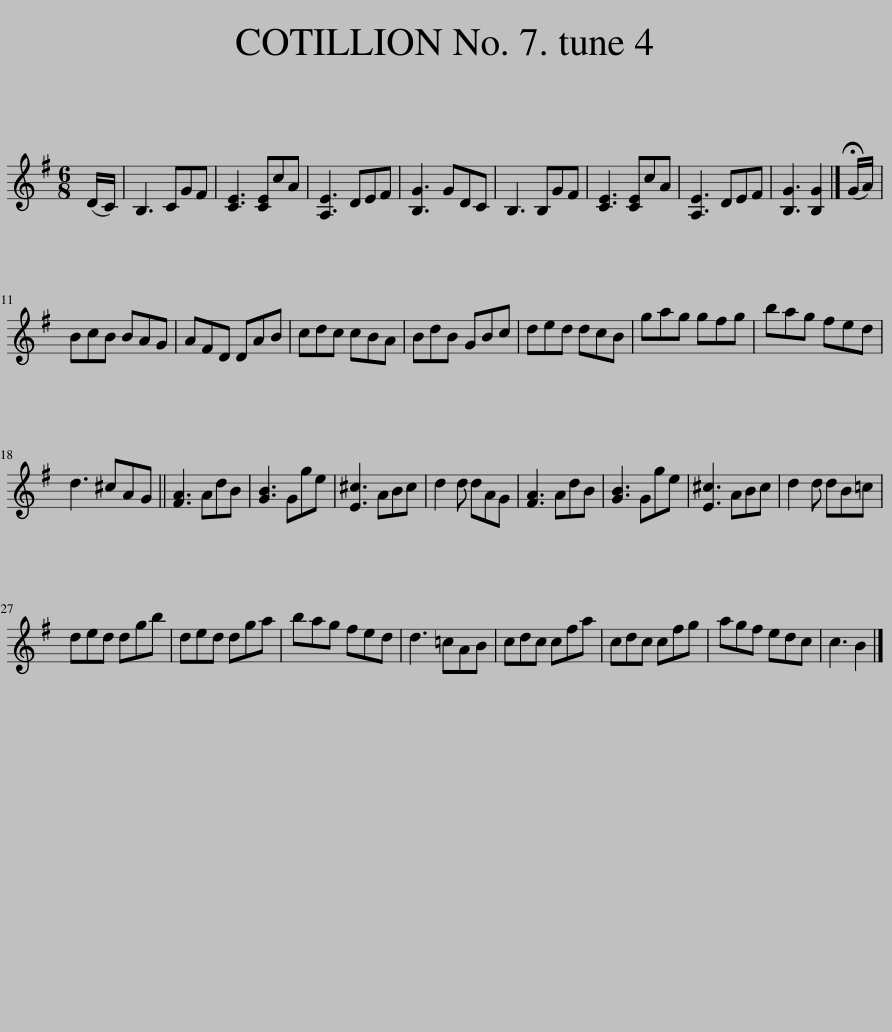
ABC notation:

X:1
L:1/8
M:6/8
I:linebreak $
K:G
V:1 treble
V:1
 (D/C/) | B,3 CGF | [CE]3 [CE]cA | [A,E]3 DEF | [B,G]3 GDC | %5
 B,3 B,GF | [CE]3 [CE]cA | [A,E]3 DEF | [B,G]3 [B,G]2 |] (!fermata!G/A/) |$ %10
 BcB BAG | AFD DAB | cdc cBA | BdB GBc | ded dcB | %15
 gag gfg | bag fed |$ d3 ^cAG || [FA]3 AdB | [GB]3 Gge | %20
 [E^c]3 ABc | d2 d dAG | [FA]3 AdB | [GB]3 Gge | [E^c]3 ABc | %25
 d2 d dB=c |$ ded dgb | ded dga | bag fed | d3 =cAB | %30
 cdc cfa | cdc cfg | agf edc | c3 B2 |] %34
